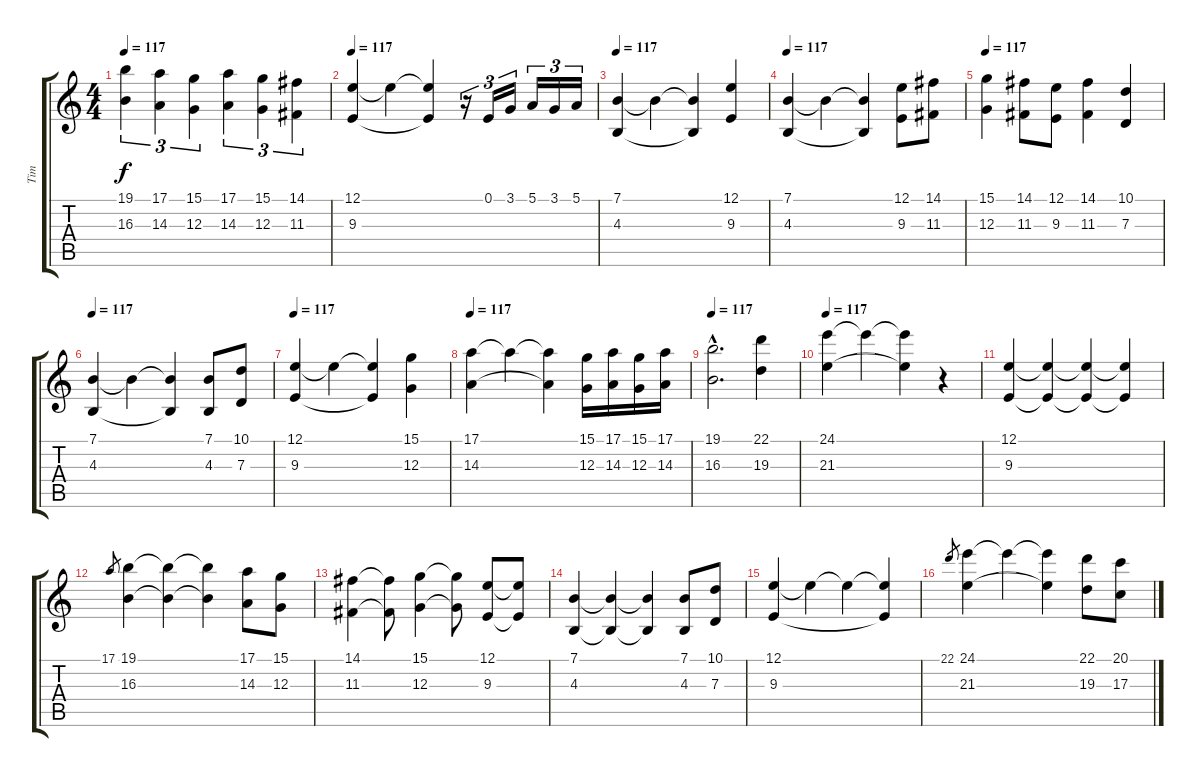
\track ("Tim" "Tim") {instrument koto}
\staff {score tabs}
\tuning (E4 B3 G3 D3 A2 E2) {hide}
\ts (4 4)
\tempo 117
\clef g2
\ks c
(19.1 16.3).4{tu (3 2) dy f} (17.1 14.3).4{tu (3 2)} (15.1 12.3).4{tu (3 2)} (17.1 14.3).4{tu (3 2)} (15.1 12.3).4{tu (3 2)} (14.1 11.3).4{tu (3 2)} |
\tempo 117
(12.1 9.3).4 12.1{t}.4 (12.1{t} 9.3{t}).4 r.16{tu (3 2)} 0.1.16{tu (3 2)} 3.1.16{tu (3 2)} 5.1.16{tu (3 2)} 3.1.16{tu (3 2)} 5.1.16{tu (3 2)} |
\tempo 117
(7.1 4.3).4{volume 12} 7.1{t}.4 (7.1{t} 4.3{t}).4 (12.1 9.3).4 |
\tempo 117
(7.1 4.3).4 7.1{t}.4 (7.1{t} 4.3{t}).4 (12.1 9.3).8 (14.1 11.3).8 |
\tempo 117
(15.1 12.3).4 (14.1 11.3).8 (12.1 9.3).8 (14.1 11.3).4 (10.1 7.3).4 |
\tempo 117
(7.1 4.3).4 7.1{t}.4 (7.1{t} 4.3{t}).4 (7.1 4.3).8 (10.1 7.3).8 |
\tempo 117
(12.1 9.3).4 12.1{t}.4 (12.1{t} 9.3{t}).4 (15.1 12.3).4 |
\tempo 117
(17.1 14.3).4 17.1{t}.4 (17.1{t} 14.3{t}).4 (15.1 12.3).16 (17.1 14.3).16 (15.1 12.3).16 (17.1 14.3).16 |
\tempo 117
(19.1{hac} 16.3{hac}).2{d} (22.1 19.3).4 |
\tempo 117
(24.1 21.3).4 24.1{t}.4 (24.1{t} 21.3{t}).4 r.4 |
(12.1 9.3).4 (12.1{t} 9.3{t}).4 (12.1{t} 9.3{t}).4 (12.1{t} 9.3{t}).4 |
17.1.8{gr} (19.1 16.3).4 (19.1{t} 16.3{t}).4 (19.1{t} 16.3{t}).4 (17.1 14.3).8 (15.1 12.3).8 |
(14.1 11.3).4 (14.1{t} 11.3{t}).8 (15.1 12.3).4 (15.1{t} 12.3{t}).8 (12.1 9.3).8 (12.1{t} 9.3{t}).8 |
(7.1 4.3).4 (7.1{t} 4.3{t}).4 (7.1{t} 4.3{t}).4 (7.1 4.3).8 (10.1 7.3).8 |
(12.1 9.3).4 12.1{t}.4 12.1{t}.4 (12.1{t} 9.3{t}).4 |
22.1.8{gr} (24.1 21.3).4 24.1{t}.4 (24.1{t} 21.3{t}).4 (22.1 19.3).8 (20.1 17.3).8
